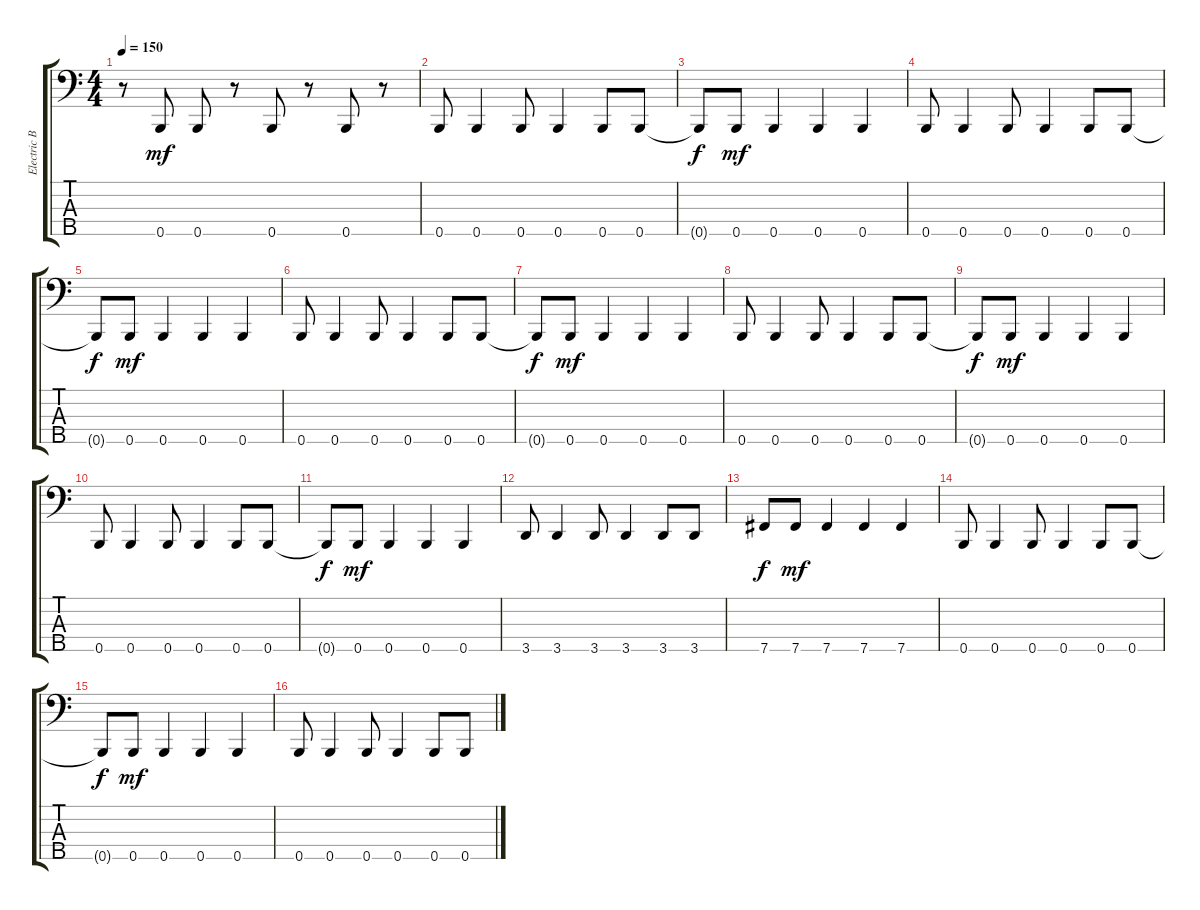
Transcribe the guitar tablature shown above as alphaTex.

\track ("Electric Bass" "Electric B") {instrument electricbasspick}
\staff {score tabs}
\tuning (G2 D2 A1 E1 B0) {hide}
\ts (4 4)
\tempo 150
\clef f4
\ks c
r.8{dy mf} 0.5.8 0.5.8 r.8 0.5.8 r.8 0.5.8 r.8 |
0.5.8 0.5.4 0.5.8 0.5.4 0.5.8 0.5.8 |
0.5{t}.8{dy f} 0.5.8{dy mf} 0.5.4 0.5.4 0.5.4 |
0.5.8 0.5.4 0.5.8 0.5.4 0.5.8 0.5.8 |
0.5{t}.8{dy f} 0.5.8{dy mf} 0.5.4 0.5.4 0.5.4 |
0.5.8 0.5.4 0.5.8 0.5.4 0.5.8 0.5.8 |
0.5{t}.8{dy f} 0.5.8{dy mf} 0.5.4 0.5.4 0.5.4 |
0.5.8 0.5.4 0.5.8 0.5.4 0.5.8 0.5.8 |
0.5{t}.8{dy f} 0.5.8{dy mf} 0.5.4 0.5.4 0.5.4 |
0.5.8 0.5.4 0.5.8 0.5.4 0.5.8 0.5.8 |
0.5{t}.8{dy f} 0.5.8{dy mf} 0.5.4 0.5.4 0.5.4 |
3.5.8 3.5.4 3.5.8 3.5.4 3.5.8 3.5.8 |
7.5.8{dy f} 7.5.8{dy mf} 7.5.4 7.5.4 7.5.4 |
0.5.8 0.5.4 0.5.8 0.5.4 0.5.8 0.5.8 |
0.5{t}.8{dy f} 0.5.8{dy mf} 0.5.4 0.5.4 0.5.4 |
0.5.8 0.5.4 0.5.8 0.5.4 0.5.8 0.5.8
